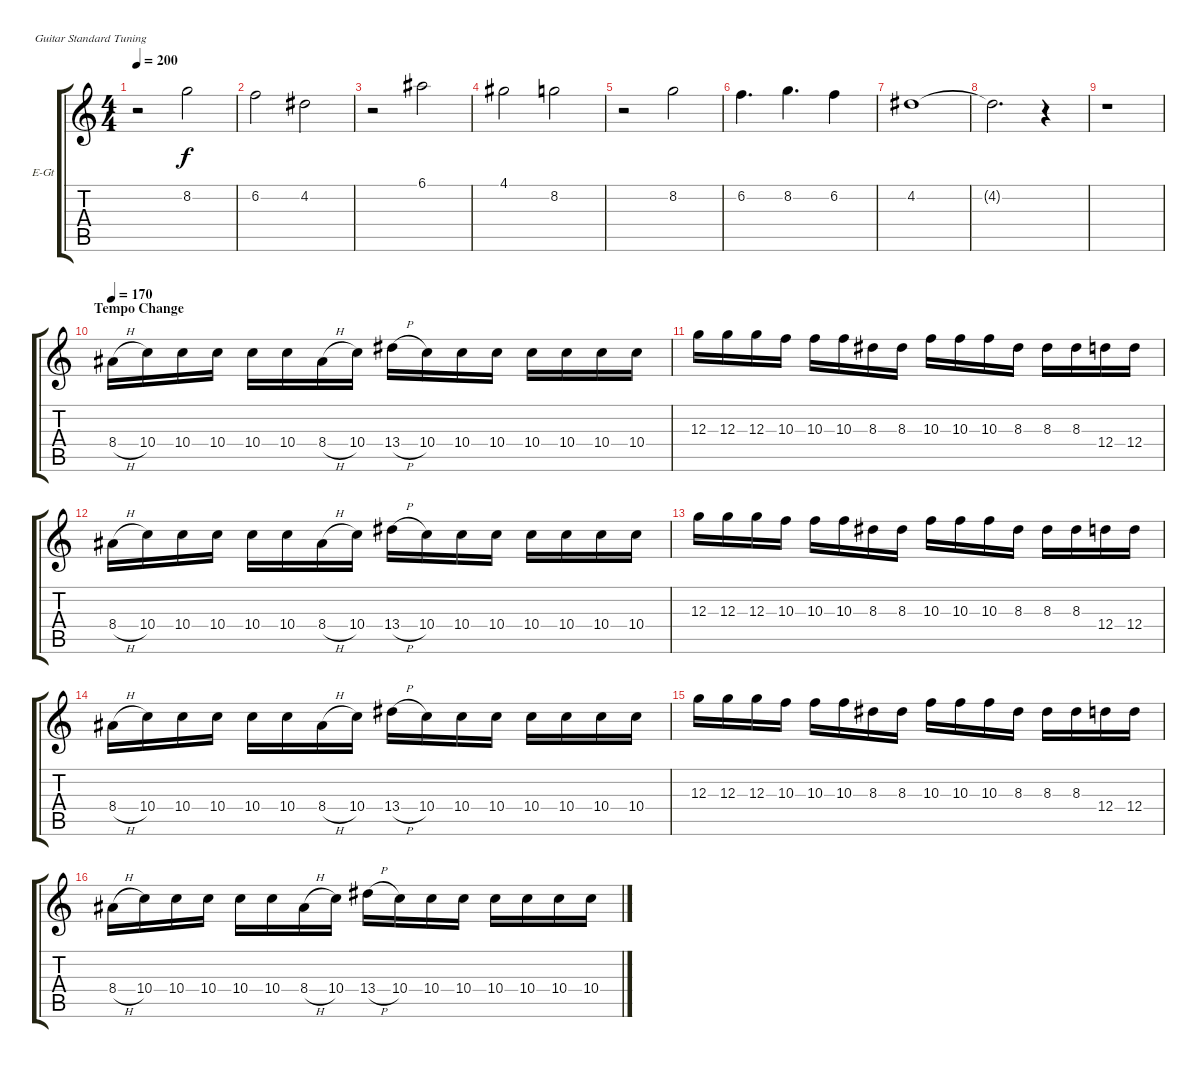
\bracketExtendMode groupsimilarinstruments
\firstSystemTrackNameOrientation horizontal
\otherSystemsTrackNameOrientation horizontal
\track ("Lead 2" "E-Gt") {instrument distortionguitar}
\staff {score tabs}
\tuning (E4 B3 G3 D3 A2 E2)
\ts (4 4)
\section ("" "")
\tempo 200
\clef g2
\ks aminor
r.2{dy f} 8.2.2 |
6.2.2 4.2.2 |
r.2 6.1.2 |
4.1.2 8.2.2 |
r.2 8.2.2 |
6.2.4{d} 8.2.4{d} 6.2.4 |
4.2.1 |
4.2{t}.2{d} r.4 |
r.1 |
\section ("" "Tempo Change")
\tempo 170
8.4{h}.16 10.4.16 10.4.16 10.4.16 10.4.16 10.4.16 8.4{h}.16 10.4.16 13.4{h}.16 10.4.16 10.4.16 10.4.16 10.4.16 10.4.16 10.4.16 10.4.16 |
12.3.16 12.3.16 12.3.16 10.3.16 10.3.16 10.3.16 8.3.16 8.3.16 10.3.16 10.3.16 10.3.16 8.3.16 8.3.16 8.3.16 12.4.16 12.4.16 |
8.4{h}.16 10.4.16 10.4.16 10.4.16 10.4.16 10.4.16 8.4{h}.16 10.4.16 13.4{h}.16 10.4.16 10.4.16 10.4.16 10.4.16 10.4.16 10.4.16 10.4.16 |
12.3.16 12.3.16 12.3.16 10.3.16 10.3.16 10.3.16 8.3.16 8.3.16 10.3.16 10.3.16 10.3.16 8.3.16 8.3.16 8.3.16 12.4.16 12.4.16 |
8.4{h}.16 10.4.16 10.4.16 10.4.16 10.4.16 10.4.16 8.4{h}.16 10.4.16 13.4{h}.16 10.4.16 10.4.16 10.4.16 10.4.16 10.4.16 10.4.16 10.4.16 |
12.3.16 12.3.16 12.3.16 10.3.16 10.3.16 10.3.16 8.3.16 8.3.16 10.3.16 10.3.16 10.3.16 8.3.16 8.3.16 8.3.16 12.4.16 12.4.16 |
8.4{h}.16 10.4.16 10.4.16 10.4.16 10.4.16 10.4.16 8.4{h}.16 10.4.16 13.4{h}.16 10.4.16 10.4.16 10.4.16 10.4.16 10.4.16 10.4.16 10.4.16
